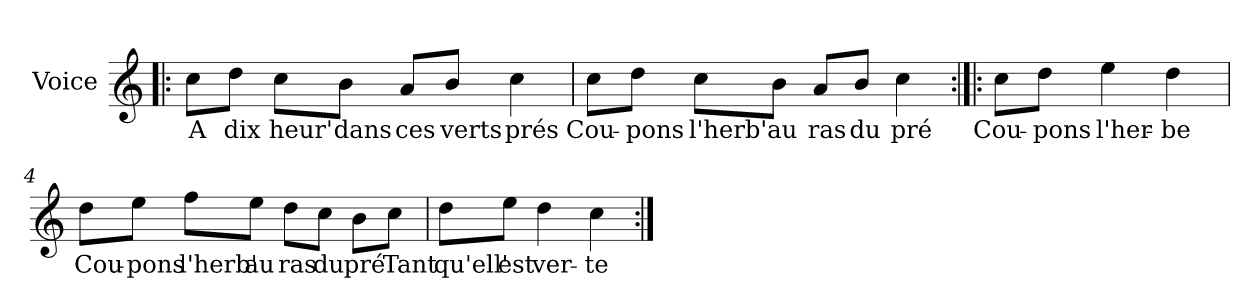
**kern	**text
*part1	*part1
*staff1	*staff1
*I"Voice	*
*I'V	*
*clefG2	*
*k[]	*
*C:	*
=1!|:	=1!|:
8cc\L	A
8dd\J	dix
8cc\L	heur'
8b\J	dans
8a/L	ces
8b/J	verts
4cc\	prés
=2	=2
8cc\L	Cou-
8dd\J	-pons
8cc\L	l'herb'
8b\J	au
8a/L	ras
8b/J	du
4cc\	pré
!!LO:LB:g=z
=3:|!|:	=3:|!|:
8cc\L	Cou-
8dd\J	-pons
4ee\	l'her-
4dd\	-be
=4	=4
8dd\L	Cou-
8ee\J	-pons
8ff\L	l'herb'
8ee\J	au
8dd\L	ras
8cc\J	du
8b\L	pré
8cc\J	Tant
=5	=5
8dd\L	qu'ell'
8ee\J	est
4dd\	ver-
4cc\	-te
=:|!	=:|!
*-	*-
